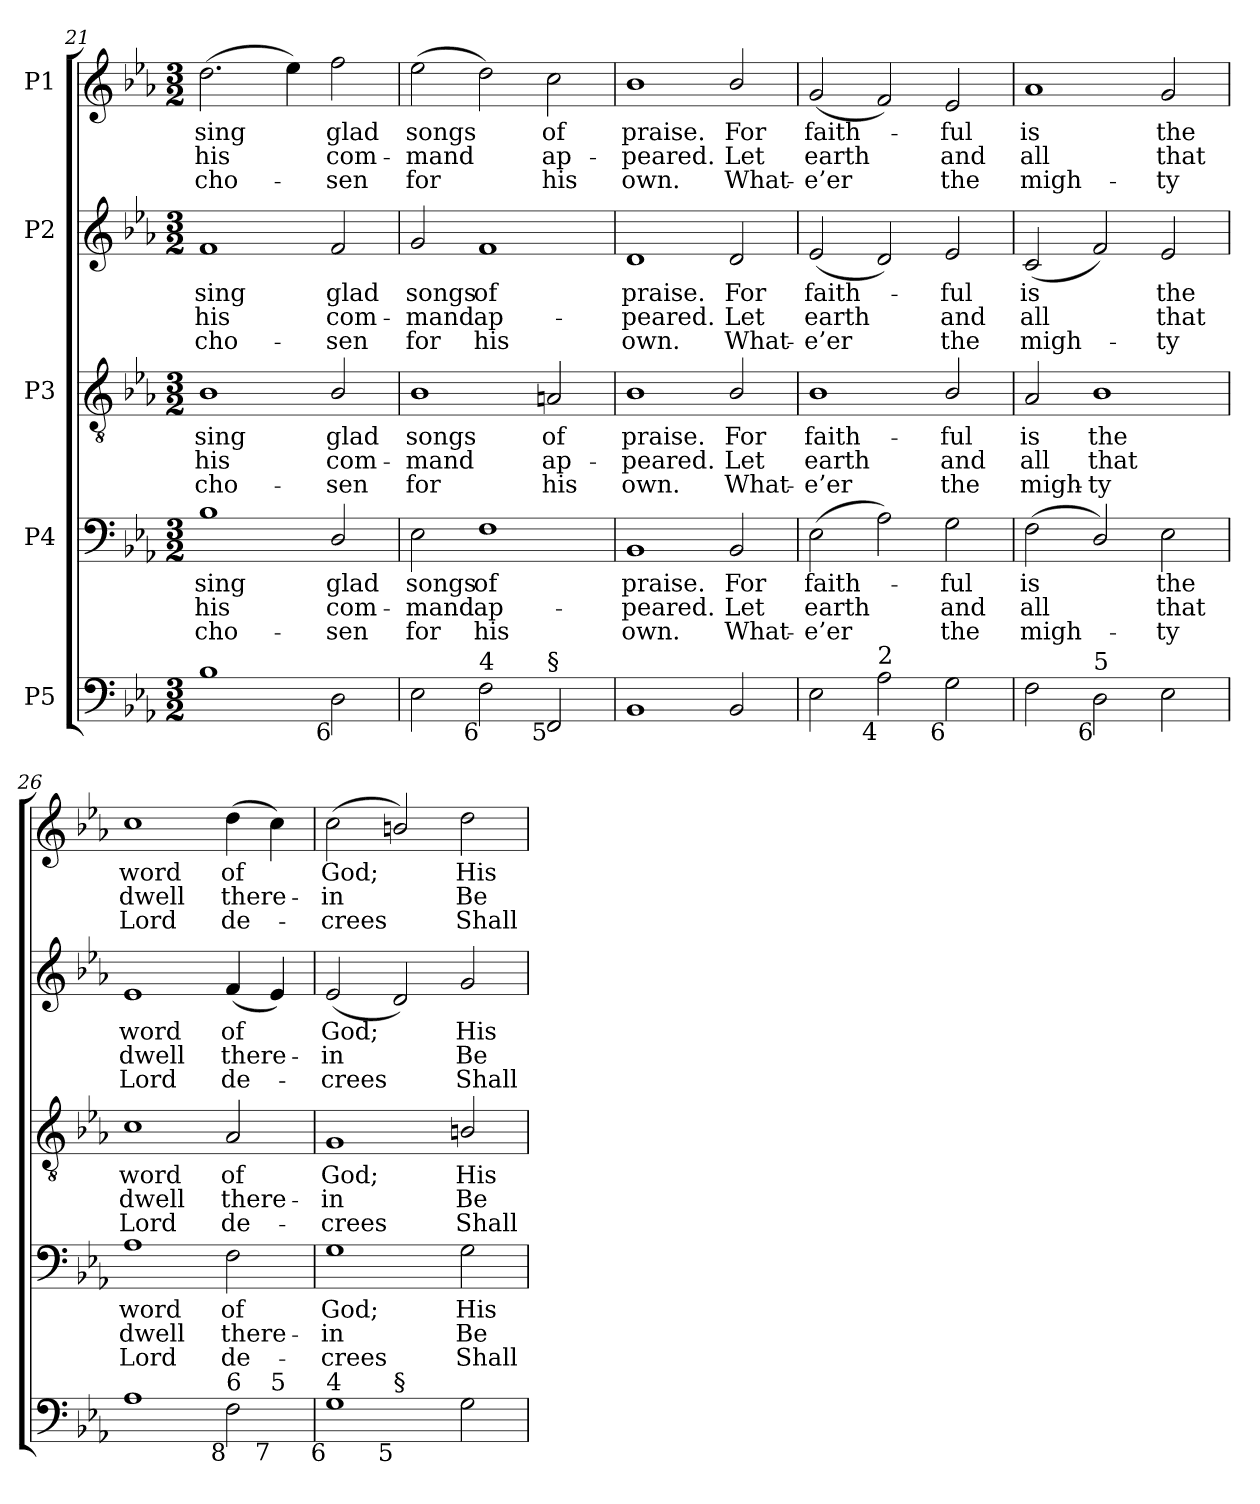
**kern	**kern	**text	**text	**text	**kern	**text	**text	**text	**kern	**text	**text	**text	**kern	**text	**text	**text
*part5	*part4	*part4	*part4	*part4	*part3	*part3	*part3	*part3	*part2	*part2	*part2	*part2	*part1	*part1	*part1	*part1
*staff5	*staff4	*staff4	*staff4	*staff4	*staff3	*staff3	*staff3	*staff3	*staff2	*staff2	*staff2	*staff2	*staff1	*staff1	*staff1	*staff1
*I"P5	*I"P4	*	*	*	*I"P3	*	*	*	*I"P2	*	*	*	*I"P1	*	*	*
*clefF4	*clefF4	*	*	*	*clefGv2	*	*	*	*clefG2	*	*	*	*clefG2	*	*	*
*	*	*	*	*	*ITrd7c12	*	*	*	*	*	*	*	*	*	*	*
*k[b-e-a-]	*k[b-e-a-]	*	*	*	*k[b-e-a-]	*	*	*	*k[b-e-a-]	*	*	*	*k[b-e-a-]	*	*	*
*E-:	*E-:	*	*	*	*E-:	*	*	*	*E-:	*	*	*	*E-:	*	*	*
*M3/2	*M3/2	*	*	*	*M3/2	*	*	*	*M3/2	*	*	*	*M3/2	*	*	*
=21	=21	=21	=21	=21	=21	=21	=21	=21	=21	=21	=21	=21	=21	=21	=21	=21
!	!	!LO:LY:b:color=#000000	!LO:LY:b:color=#000000	!LO:LY:b:color=#000000	!	!	!	!	!	!	!	!	!	!	!	!
!	!	!	!	!	!	!LO:LY:b:color=#000000	!LO:LY:b:color=#000000	!LO:LY:b:color=#000000	!	!	!	!	!	!	!	!
!	!	!	!	!	!	!	!	!	!	!LO:LY:b:color=#000000	!LO:LY:b:color=#000000	!LO:LY:b:color=#000000	!	!	!	!
!	!	!	!	!	!	!	!	!	!	!	!	!	!	!LO:LY:b:color=#000000	!LO:LY:b:color=#000000	!LO:LY:b:color=#000000
1B-i	1B-i	sing	his	cho-	1BB-i	sing	his	cho-	1fi	sing	his	cho-	(2.ddi\	sing	his	cho-
.	.	.	.	.	.	.	.	.	.	.	.	.	4ee-i\)	.	.	.
!	!	!LO:LY:b:color=#000000	!LO:LY:b:color=#000000	!LO:LY:b:color=#000000	!	!	!	!	!	!	!	!	!	!	!	!
!	!	!	!	!	!	!LO:LY:b:color=#000000	!LO:LY:b:color=#000000	!LO:LY:b:color=#000000	!	!	!	!	!	!	!	!
!	!	!	!	!	!	!	!	!	!	!LO:LY:b:color=#000000	!LO:LY:b:color=#000000	!LO:LY:b:color=#000000	!	!	!	!
!LO:TX:b:rj:t=6	!	!	!	!	!	!	!	!	!	!	!	!	!	!	!	!
!	!	!	!	!	!	!	!	!	!	!	!	!	!	!LO:LY:b:color=#000000	!LO:LY:b:color=#000000	!LO:LY:b:color=#000000
2Di\	2Di/	glad	com-	-sen	2BB-i/	glad	com-	-sen	2fi/	glad	com-	-sen	2ffi\	glad	com-	-sen
=22	=22	=22	=22	=22	=22	=22	=22	=22	=22	=22	=22	=22	=22	=22	=22	=22
!	!	!LO:LY:b:color=#000000	!LO:LY:b:color=#000000	!LO:LY:b:color=#000000	!	!	!	!	!	!	!	!	!	!	!	!
!	!	!	!	!	!	!LO:LY:b:color=#000000	!LO:LY:b:color=#000000	!LO:LY:b:color=#000000	!	!	!	!	!	!	!	!
!	!	!	!	!	!	!	!	!	!	!LO:LY:b:color=#000000	!LO:LY:b:color=#000000	!LO:LY:b:color=#000000	!	!	!	!
!	!	!	!	!	!	!	!	!	!	!	!	!	!	!LO:LY:b:color=#000000	!LO:LY:b:color=#000000	!LO:LY:b:color=#000000
2E-i\	2E-i\	songs	-mand	for	1BB-i	songs	-mand	for	2gi/	songs	-mand	for	(2ee-i\	songs	-mand	for
!	!	!LO:LY:b:color=#000000	!LO:LY:b:color=#000000	!LO:LY:b:color=#000000	!	!	!	!	!	!	!	!	!	!	!	!
!LO:TX:b:rj:t=6	!	!	!	!	!	!	!	!	!	!	!	!	!	!	!	!
!LO:TX:t=4	!	!	!	!	!	!	!	!	!	!	!	!	!	!	!	!
!	!	!	!	!	!	!	!	!	!	!LO:LY:b:color=#000000	!LO:LY:b:color=#000000	!LO:LY:b:color=#000000	!	!	!	!
2Fi\	1Fi	of	ap-	his	.	.	.	.	1fi	of	ap-	his	2ddi\)	.	.	.
!	!	!	!	!	!	!LO:LY:b:color=#000000	!LO:LY:b:color=#000000	!LO:LY:b:color=#000000	!	!	!	!	!	!	!	!
!LO:TX:b:rj:t=5	!	!	!	!	!	!	!	!	!	!	!	!	!	!	!	!
!LO:TX:t=§	!	!	!	!	!	!	!	!	!	!	!	!	!	!	!	!
!	!	!	!	!	!	!	!	!	!	!	!	!	!	!LO:LY:b:color=#000000	!LO:LY:b:color=#000000	!LO:LY:b:color=#000000
2FFi/	.	.	.	.	2AAni/	of	ap-	his	.	.	.	.	2cci\	of	ap-	his
=23	=23	=23	=23	=23	=23	=23	=23	=23	=23	=23	=23	=23	=23	=23	=23	=23
!	!	!LO:LY:b:color=#000000	!LO:LY:b:color=#000000	!LO:LY:b:color=#000000	!	!	!	!	!	!	!	!	!	!	!	!
!	!	!	!	!	!	!LO:LY:b:color=#000000	!LO:LY:b:color=#000000	!LO:LY:b:color=#000000	!	!	!	!	!	!	!	!
!	!	!	!	!	!	!	!	!	!	!LO:LY:b:color=#000000	!LO:LY:b:color=#000000	!LO:LY:b:color=#000000	!	!	!	!
!	!	!	!	!	!	!	!	!	!	!	!	!	!	!LO:LY:b:color=#000000	!LO:LY:b:color=#000000	!LO:LY:b:color=#000000
1BB-i	1BB-i	praise.	-peared.	own.	1BB-i	praise.	-peared.	own.	1di	praise.	-peared.	own.	1b-i	praise.	-peared.	own.
!	!	!LO:LY:b:color=#000000	!LO:LY:b:color=#000000	!LO:LY:b:color=#000000	!	!	!	!	!	!	!	!	!	!	!	!
!	!	!	!	!	!	!LO:LY:b:color=#000000	!LO:LY:b:color=#000000	!LO:LY:b:color=#000000	!	!	!	!	!	!	!	!
!	!	!	!	!	!	!	!	!	!	!LO:LY:b:color=#000000	!LO:LY:b:color=#000000	!LO:LY:b:color=#000000	!	!	!	!
!	!	!	!	!	!	!	!	!	!	!	!	!	!	!LO:LY:b:color=#000000	!LO:LY:b:color=#000000	!LO:LY:b:color=#000000
2BB-i/	2BB-i/	For	Let	What-	2BB-i/	For	Let	What-	2di/	For	Let	What-	2b-i/	For	Let	What-
=24	=24	=24	=24	=24	=24	=24	=24	=24	=24	=24	=24	=24	=24	=24	=24	=24
!	!	!LO:LY:b:color=#000000	!LO:LY:b:color=#000000	!LO:LY:b:color=#000000	!	!	!	!	!	!	!	!	!	!	!	!
!	!	!	!	!	!	!LO:LY:b:color=#000000	!LO:LY:b:color=#000000	!LO:LY:b:color=#000000	!	!	!	!	!	!	!	!
!	!	!	!	!	!	!	!	!	!	!LO:LY:b:color=#000000	!LO:LY:b:color=#000000	!LO:LY:b:color=#000000	!	!	!	!
!	!	!	!	!	!	!	!	!	!	!	!	!	!	!LO:LY:b:color=#000000	!LO:LY:b:color=#000000	!LO:LY:b:color=#000000
2E-i\	(2E-i\	faith-	earth	-e’er	1BB-i	faith-	earth	-e’er	(2e-i/	faith-	earth	-e’er	(2gi/	faith-	earth	-e’er
!LO:TX:b:rj:t=4	!	!	!	!	!	!	!	!	!	!	!	!	!	!	!	!
!LO:TX:t=2	!	!	!	!	!	!	!	!	!	!	!	!	!	!	!	!
2A-i\	2A-i\)	.	.	.	.	.	.	.	2di/)	.	.	.	2fi/)	.	.	.
!	!	!LO:LY:b:color=#000000	!LO:LY:b:color=#000000	!LO:LY:b:color=#000000	!	!	!	!	!	!	!	!	!	!	!	!
!	!	!	!	!	!	!LO:LY:b:color=#000000	!LO:LY:b:color=#000000	!LO:LY:b:color=#000000	!	!	!	!	!	!	!	!
!	!	!	!	!	!	!	!	!	!	!LO:LY:b:color=#000000	!LO:LY:b:color=#000000	!LO:LY:b:color=#000000	!	!	!	!
!LO:TX:b:rj:t=6	!	!	!	!	!	!	!	!	!	!	!	!	!	!	!	!
!	!	!	!	!	!	!	!	!	!	!	!	!	!	!LO:LY:b:color=#000000	!LO:LY:b:color=#000000	!LO:LY:b:color=#000000
2Gi\	2Gi\	-ful	and	the	2BB-i/	-ful	and	the	2e-i/	-ful	and	the	2e-i/	-ful	and	the
!!LO:LB:g=z
=25	=25	=25	=25	=25	=25	=25	=25	=25	=25	=25	=25	=25	=25	=25	=25	=25
!	!	!LO:LY:b:color=#000000	!LO:LY:b:color=#000000	!LO:LY:b:color=#000000	!	!	!	!	!	!	!	!	!	!	!	!
!	!	!	!	!	!	!LO:LY:b:color=#000000	!LO:LY:b:color=#000000	!LO:LY:b:color=#000000	!	!	!	!	!	!	!	!
!	!	!	!	!	!	!	!	!	!	!LO:LY:b:color=#000000	!LO:LY:b:color=#000000	!LO:LY:b:color=#000000	!	!	!	!
!	!	!	!	!	!	!	!	!	!	!	!	!	!	!LO:LY:b:color=#000000	!LO:LY:b:color=#000000	!LO:LY:b:color=#000000
2Fi\	(2Fi\	is	all	migh-	2AA-i/	is	all	migh-	(2ci/	is	all	migh-	1a-i	is	all	migh-
!LO:TX:b:rj:t=6	!	!	!	!	!	!	!	!	!	!	!	!	!	!	!	!
!LO:TX:t=5	!	!	!	!	!	!	!	!	!	!	!	!	!	!	!	!
!	!	!	!	!	!	!LO:LY:b:color=#000000	!LO:LY:b:color=#000000	!LO:LY:b:color=#000000	!	!	!	!	!	!	!	!
2Di\	2Di/)	.	.	.	1BB-i	the	that	-ty	2fi/)	.	.	.	.	.	.	.
!	!	!LO:LY:b:color=#000000	!LO:LY:b:color=#000000	!LO:LY:b:color=#000000	!	!	!	!	!	!	!	!	!	!	!	!
!	!	!	!	!	!	!	!	!	!	!LO:LY:b:color=#000000	!LO:LY:b:color=#000000	!LO:LY:b:color=#000000	!	!	!	!
!	!	!	!	!	!	!	!	!	!	!	!	!	!	!LO:LY:b:color=#000000	!LO:LY:b:color=#000000	!LO:LY:b:color=#000000
2E-i\	2E-i\	the	that	-ty	.	.	.	.	2e-i/	the	that	-ty	2gi/	the	that	-ty
=26	=26	=26	=26	=26	=26	=26	=26	=26	=26	=26	=26	=26	=26	=26	=26	=26
!	!	!LO:LY:b:color=#000000	!LO:LY:b:color=#000000	!LO:LY:b:color=#000000	!	!	!	!	!	!	!	!	!	!	!	!
!	!	!	!	!	!	!LO:LY:b:color=#000000	!LO:LY:b:color=#000000	!LO:LY:b:color=#000000	!	!	!	!	!	!	!	!
!	!	!	!	!	!	!	!	!	!	!LO:LY:b:color=#000000	!LO:LY:b:color=#000000	!LO:LY:b:color=#000000	!	!	!	!
!	!	!	!	!	!	!	!	!	!	!	!	!	!	!LO:LY:b:color=#000000	!LO:LY:b:color=#000000	!LO:LY:b:color=#000000
*^	*	*	*	*	*	*	*	*	*	*	*	*	*	*	*	*
1A-i	1ryy	1A-i	word	dwell	Lord	1Ci	word	dwell	Lord	1e-i	word	dwell	Lord	1cci	word	dwell	Lord
!	!	!	!LO:LY:b:color=#000000	!LO:LY:b:color=#000000	!LO:LY:b:color=#000000	!	!	!	!	!	!	!	!	!	!	!	!
!	!	!	!	!	!	!	!LO:LY:b:color=#000000	!LO:LY:b:color=#000000	!LO:LY:b:color=#000000	!	!	!	!	!	!	!	!
!	!	!	!	!	!	!	!	!	!	!	!LO:LY:b:color=#000000	!LO:LY:b:color=#000000	!LO:LY:b:color=#000000	!	!	!	!
!LO:TX:b:rj:t=8	!	!	!	!	!	!	!	!	!	!	!	!	!	!	!	!	!
!LO:TX:t=6	!	!	!	!	!	!	!	!	!	!	!	!	!	!	!	!	!
!	!	!	!	!	!	!	!	!	!	!	!	!	!	!	!LO:LY:b:color=#000000	!LO:LY:b:color=#000000	!LO:LY:b:color=#000000
2Fi\	4ryy	2Fi\	of	there-	de-	2AA-i/	of	there-	de-	(4fi/	of	there-	de-	(4ddi\	of	there-	de-
!	!LO:TX:b:rj:t=7	!	!	!	!	!	!	!	!	!	!	!	!	!	!	!	!
!	!LO:TX:t=5	!	!	!	!	!	!	!	!	!	!	!	!	!	!	!	!
.	4ryy	.	.	.	.	.	.	.	.	4e-i/)	.	.	.	4cci\)	.	.	.
=27	=27	=27	=27	=27	=27	=27	=27	=27	=27	=27	=27	=27	=27	=27	=27	=27	=27
!	!	!	!LO:LY:b:color=#000000	!LO:LY:b:color=#000000	!LO:LY:b:color=#000000	!	!	!	!	!	!	!	!	!	!	!	!
!	!	!	!	!	!	!	!LO:LY:b:color=#000000	!LO:LY:b:color=#000000	!LO:LY:b:color=#000000	!	!	!	!	!	!	!	!
!	!	!	!	!	!	!	!	!	!	!	!LO:LY:b:color=#000000	!LO:LY:b:color=#000000	!LO:LY:b:color=#000000	!	!	!	!
!LO:TX:b:rj:t=6	!	!	!	!	!	!	!	!	!	!	!	!	!	!	!	!	!
!LO:TX:t=4	!	!	!	!	!	!	!	!	!	!	!	!	!	!	!	!	!
!	!	!	!	!	!	!	!	!	!	!	!	!	!	!	!LO:LY:b:color=#000000	!LO:LY:b:color=#000000	!LO:LY:b:color=#000000
1Gi	2ryy	1Gi	God;	-in	-crees	1GGi	God;	-in	-crees	(2e-i/	God;	-in	-crees	(2cci\	God;	-in	-crees
!	!LO:TX:b:rj:t=5	!	!	!	!	!	!	!	!	!	!	!	!	!	!	!	!
!	!LO:TX:t=§	!	!	!	!	!	!	!	!	!	!	!	!	!	!	!	!
.	1ryy	.	.	.	.	.	.	.	.	2di/)	.	.	.	2bni/)	.	.	.
!	!	!	!LO:LY:b:color=#000000	!LO:LY:b:color=#000000	!LO:LY:b:color=#000000	!	!	!	!	!	!	!	!	!	!	!	!
!	!	!	!	!	!	!	!LO:LY:b:color=#000000	!LO:LY:b:color=#000000	!LO:LY:b:color=#000000	!	!	!	!	!	!	!	!
!	!	!	!	!	!	!	!	!	!	!	!LO:LY:b:color=#000000	!LO:LY:b:color=#000000	!LO:LY:b:color=#000000	!	!	!	!
!	!	!	!	!	!	!	!	!	!	!	!	!	!	!	!LO:LY:b:color=#000000	!LO:LY:b:color=#000000	!LO:LY:b:color=#000000
2Gi\	.	2Gi\	His	Be-	Shall	2BBni/	His	Be-	Shall	2gi/	His	Be-	Shall	2ddi\	His	Be-	Shall
*v	*v	*	*	*	*	*	*	*	*	*	*	*	*	*	*	*	*
=	=	=	=	=	=	=	=	=	=	=	=	=	=	=	=	=
*-	*-	*-	*-	*-	*-	*-	*-	*-	*-	*-	*-	*-	*-	*-	*-	*-
